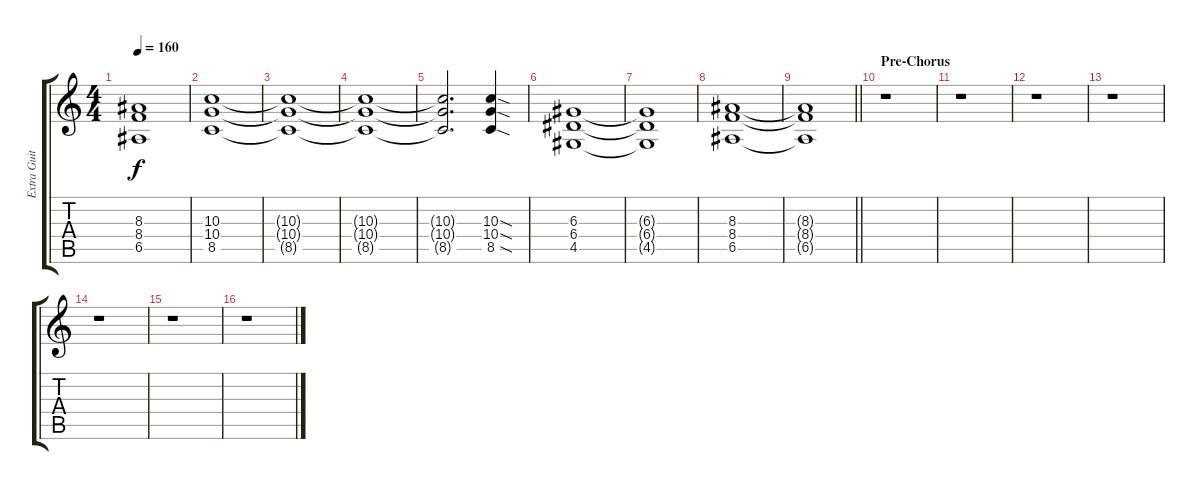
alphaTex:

\track ("Extra Guitar I" "Extra Guit") {instrument overdrivenguitar}
\staff {score tabs}
\tuning (B3 Gb3 D3 A2 E2 B1) {hide}
\ts (4 4)
\tempo 160
\clef g2
\ks c
(8.3{t} 8.4{t} 6.5{t}).1{dy f} |
(10.3 10.4 8.5).1 |
(10.3{t} 10.4{t} 8.5{t}).1 |
(10.3{t} 10.4{t} 8.5{t}).1 |
(10.3{t} 10.4{t} 8.5{t}).2{d} (10.3{sod} 10.4{sod} 8.5{sod}).4 |
(6.3 6.4 4.5).1 |
(6.3{t} 6.4{t} 4.5{t}).1 |
(8.3 8.4 6.5).1 |
\barLineRight lightlight
(8.3{t} 8.4{t} 6.5{t}).1 |
\section ("" "Pre-Chorus")
r.1 |
r.1 |
r.1 |
r.1 |
r.1 |
r.1 |
r.1
